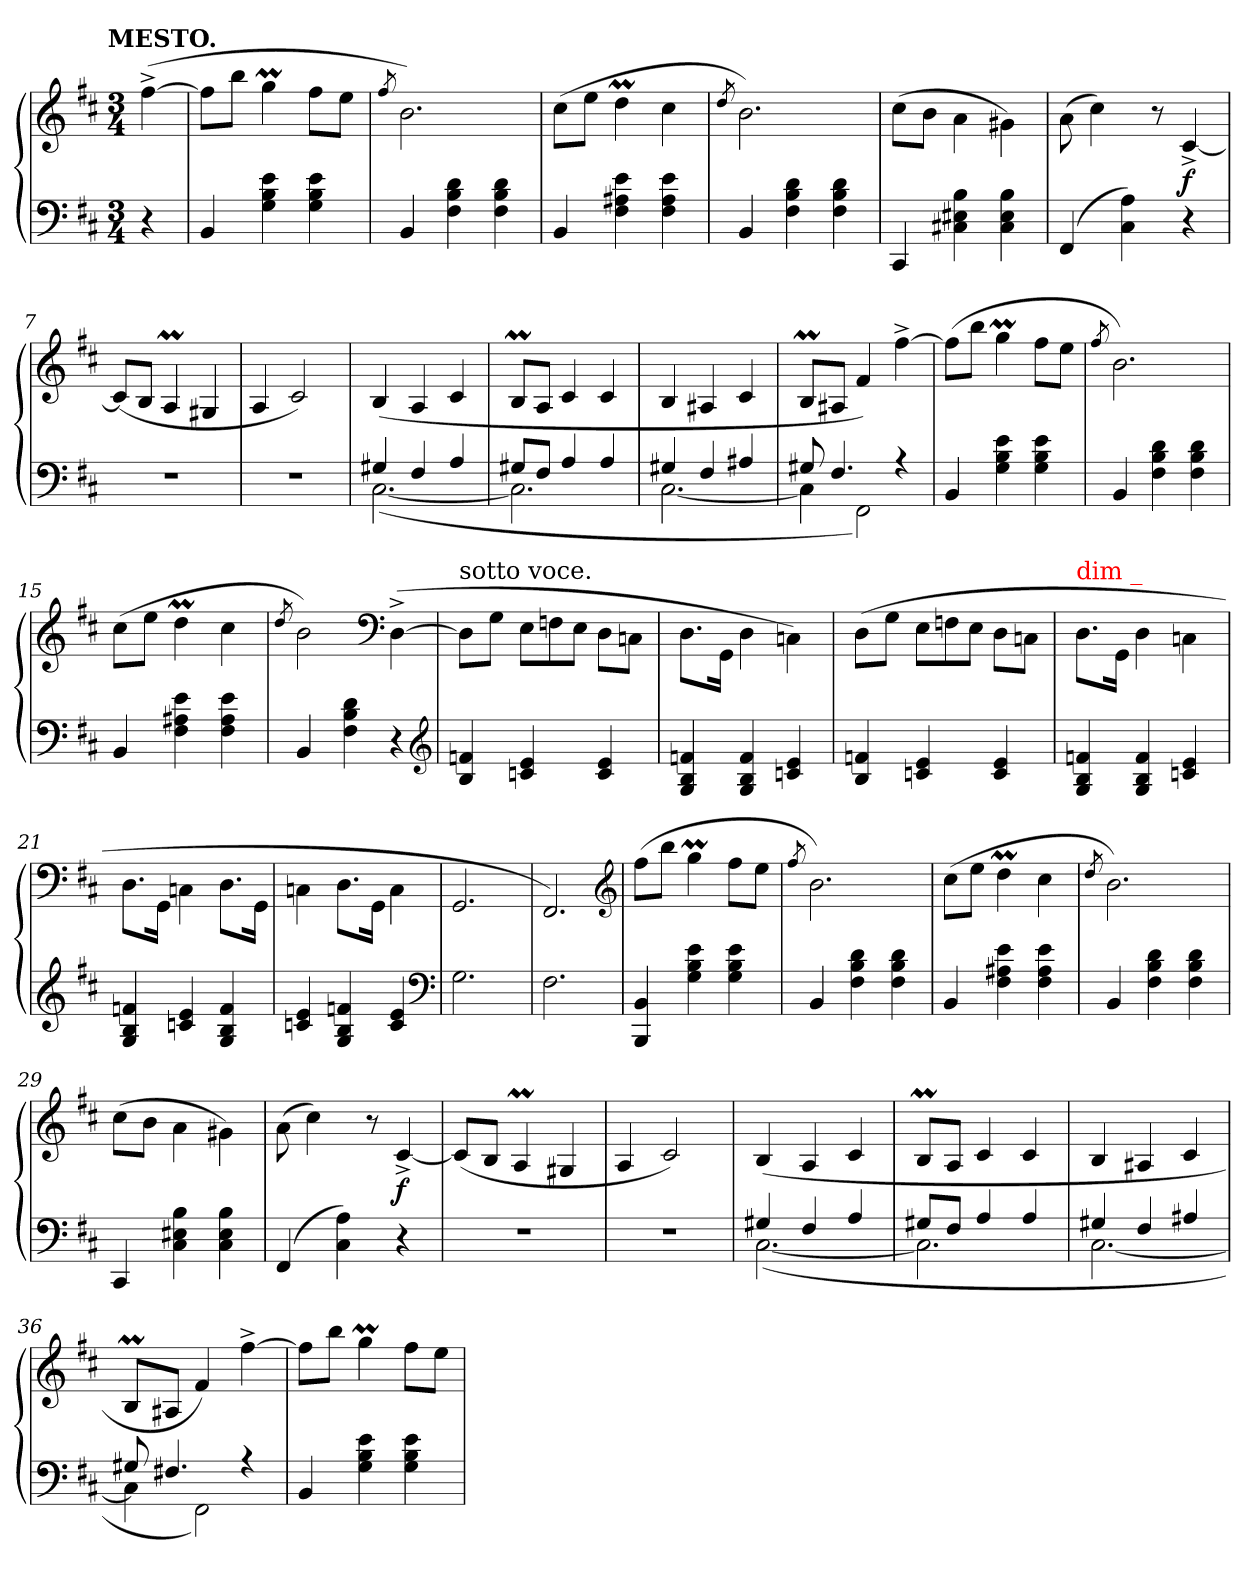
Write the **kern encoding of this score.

**kern	**kern	**dynam
*part1	*part1	*part1
*staff2	*staff1	*staff1/2
*clefF4	*clefG2	*
*k[f#c#]	*k[f#c#]	*
*b:	*b:	*
!!LO:TX:omd:t=MESTO.
*M3/4	*M3/4	*
=	=	=
4r	([4ff#^<	.
=1	=1	=1
4BB	8ff#L]	.
.	8bbJ	.
4e 4B 4G	4ggM	.
4e 4B 4G	8ff#L	.
.	8eeJ	.
=2	=2	=2
.	8qff#/	.
4BB	2.b)	.
4d 4B 4F#	.	.
4d 4B 4F#	.	.
=3	=3	=3
4BB	(8cc#L	.
.	8eeJ	.
4e 4A#X 4F#	4ddM	.
4e 4A# 4F#	4cc#	.
=4	=4	=4
.	8qdd/	.
4BB	2.b)	.
4d 4B 4F#	.	.
4d 4B 4F#	.	.
=5	=5	=5
4CC#	(8cc#L	.
.	8bJ	.
4B 4E#X 4C#X	4a\	.
4B 4E# 4C#	4g#X\)	.
=6	=6	=6
(4FF#	(8a\	.
.	4cc#)	.
4A 4C#)	.	.
.	8r	.
4r	[4c#^>	f
=7	=7	=7
2.r	(8c#L]	.
.	8BJ	.
.	4AM	.
.	4G#X	.
=8	=8	=8
2.r	4A	.
.	2c#)	.
=9	=9	=9
*^	*	*
4G#X	([2.C#	(4B	.
4F#	.	4A	.
4A	.	4c#	.
=10	=10	=10	=10
8G#XL	2.C#]	8BML	.
8F#J	.	8AJ	.
4A	.	4c#	.
4A	.	4c#	.
=11	=11	=11	=11
4G#X	[2.C#	4B	.
4F#	.	4A#X	.
4A#X	.	4c#	.
=12	=12	=12	=12
8G#X	4C#]	8BML	.
4.F#	.	8A#XJ	.
.	2FF#)	4f#)	.
4r	.	[4ff#^	.
*v	*v	*	*
=13	=13	=13
4BB	(8ff#L]	.
.	8bbJ	.
4e 4B 4G	4ggM	.
4e 4B 4G	8ff#L	.
.	8eeJ	.
=14	=14	=14
.	8qff#/	.
4BB	2.b)	.
4d 4B 4F#	.	.
4d 4B 4F#	.	.
=15	=15	=15
4BB	(8cc#L	.
.	8eeJ	.
4e 4A#X 4F#	4ddM	.
4e 4A# 4F#	4cc#	.
=16	=16	=16
.	8qdd/	.
4BB	2b)	.
4d 4B 4F#	.	.
*	*clefF4	*
4r	([4D^	.
*clefG2	*	*
=17	=17	=17
!	!LO:TX:a:t=sotto voce.	!
4fn 4B	8DL]	.
.	8GJ	.
*	*Xtuplet	*
4e 4cn	12EL	.
.	12Fn	.
.	12EJ	.
4e 4c	8D\L	.
.	8Cn\J	.
=18	=18	=18
4fn 4B 4G	8.D\L	.
.	16GG\Jk	.
4f 4B 4G	4D	.
4e 4cn	4Cn\)	.
=19	=19	=19
4fn 4B	(>8DL	.
.	8GJ	.
4e 4cn	12EL	.
.	12F	.
.	12EJ	.
4e 4c	8D\L	.
.	8Cn\J	.
=20	=20	=20
!	!LO:TX:a:color=red:t=dim _	!
4fn 4B 4G	8.D\L	.
.	16GG\Jk	.
4f 4B 4G	4D	.
4e 4cn	4Cn\	.
=21	=21	=21
4fn 4B 4G	8.D\L	.
.	16GG\Jk	.
4e 4cn	4Cn\	.
4f 4B 4G	8.D\L	.
.	16GG\Jk	.
=22	=22	=22
4e 4cn	4Cn\	.
4fn 4B 4G	8.D\L	.
.	16GG\Jk	.
4e 4c	4C\	.
*clefF4	*	*
=23	=23	=23
2.G	2.GG	.
=24	=24	=24
2.F#	2.FF#)	.
*	*clefG2	*
=25	=25	=25
4BB 4BBB	(8ff#L	.
.	8bbJ	.
4e 4B 4G	4ggM	.
4e 4B 4G	8ff#L	.
.	8eeJ	.
=26	=26	=26
.	8qff#/	.
4BB	2.b)	.
4d 4B 4F#	.	.
4d 4B 4F#	.	.
=27	=27	=27
4BB	(8cc#L	.
.	8eeJ	.
4e 4A#X 4F#	4ddM	.
4e 4A# 4F#	4cc#	.
=28	=28	=28
.	8qdd/	.
4BB	2.b)	.
4d 4B 4F#	.	.
4d 4B 4F#	.	.
=29	=29	=29
4CC#	(8cc#L	.
.	8bJ	.
4B 4E#X 4C#	4a\	.
4B 4E# 4C#	4g#X\)	.
=30	=30	=30
(4FF#	(8a\	.
.	4cc#)	.
4A 4C#)	.	.
.	8r	.
4r	[4c#^>	f
=31	=31	=31
2.r	(8c#L]	.
.	8BJ	.
.	4AM	.
.	4G#X	.
=32	=32	=32
2.r	4A	.
.	2c#)	.
=33	=33	=33
*^	*	*
4G#X	([2.C#	(<4B	.
4F#	.	4A	.
4A	.	4c#	.
=34	=34	=34	=34
8G#XL	2.C#]	8BML	.
8F#J	.	8AJ	.
4A	.	4c#	.
4A	.	4c#	.
=35	=35	=35	=35
4G#X	[2.C#	4B	.
4F#	.	4A#X	.
4A#X	.	4c#	.
=36	=36	=36	=36
8G#X	4C#]	8BML	.
4.F#X	.	8A#XJ	.
.	2FF#)	4f#)	.
4r	.	[4ff#^	.
*v	*v	*	*
=37	=37	=37
4BB	8ff#L]	.
.	8bbJ	.
4e 4B 4G	4ggM	.
4e 4B 4G	8ff#L	.
.	8eeJ	.
=	=	=
*-	*-	*-
